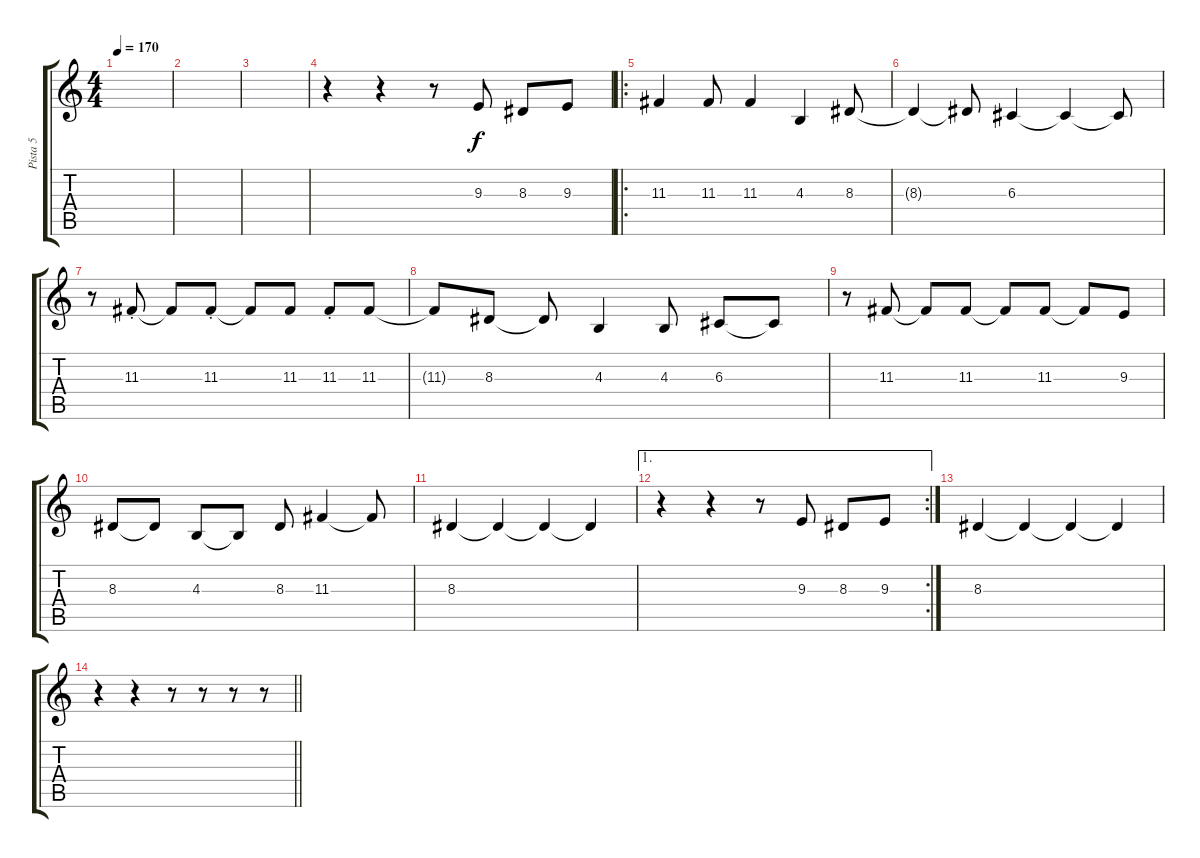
\track ("Pista 5" "Pista 5") {instrument altosax}
\staff {score tabs}
\tuning (E4 B3 G3 D3 A2 E2) {hide}
\ts (4 4)
\tempo 170
\clef g2
\ks c
|
|
|
r.4 r.4 r.8 9.3.8 8.3.8 9.3.8 |
\ro
11.3.4 11.3.8 11.3.4 4.3.4 8.3.8 |
8.3{t}.4 8.3{t}.8 6.3.4 6.3{t}.4 6.3{t}.8 |
r.8 11.3{st}.8 11.3{t}.8 11.3{st}.8 11.3{t}.8 11.3.8 11.3{st}.8 11.3.8 |
11.3{t}.8 8.3.8 8.3{t}.8 4.3.4 4.3.8 6.3.8 6.3{t}.8 |
r.8 11.3.8 11.3{t}.8 11.3.8 11.3{t}.8 11.3.8 11.3{t}.8 9.3.8 |
8.3.8 8.3{t}.8 4.3.8 4.3{t}.8 8.3.8 11.3.4 11.3{t}.8 |
8.3.4 8.3{t}.4 8.3{t}.4 8.3{t}.4 |
\ae 1
\rc 2
r.4 r.4 r.8 9.3.8 8.3.8 9.3.8 |
8.3.4 8.3{t}.4 8.3{t}.4 8.3{t}.4 |
\barLineRight lightlight
r.4 r.4 r.8 r.8 r.8 r.8
